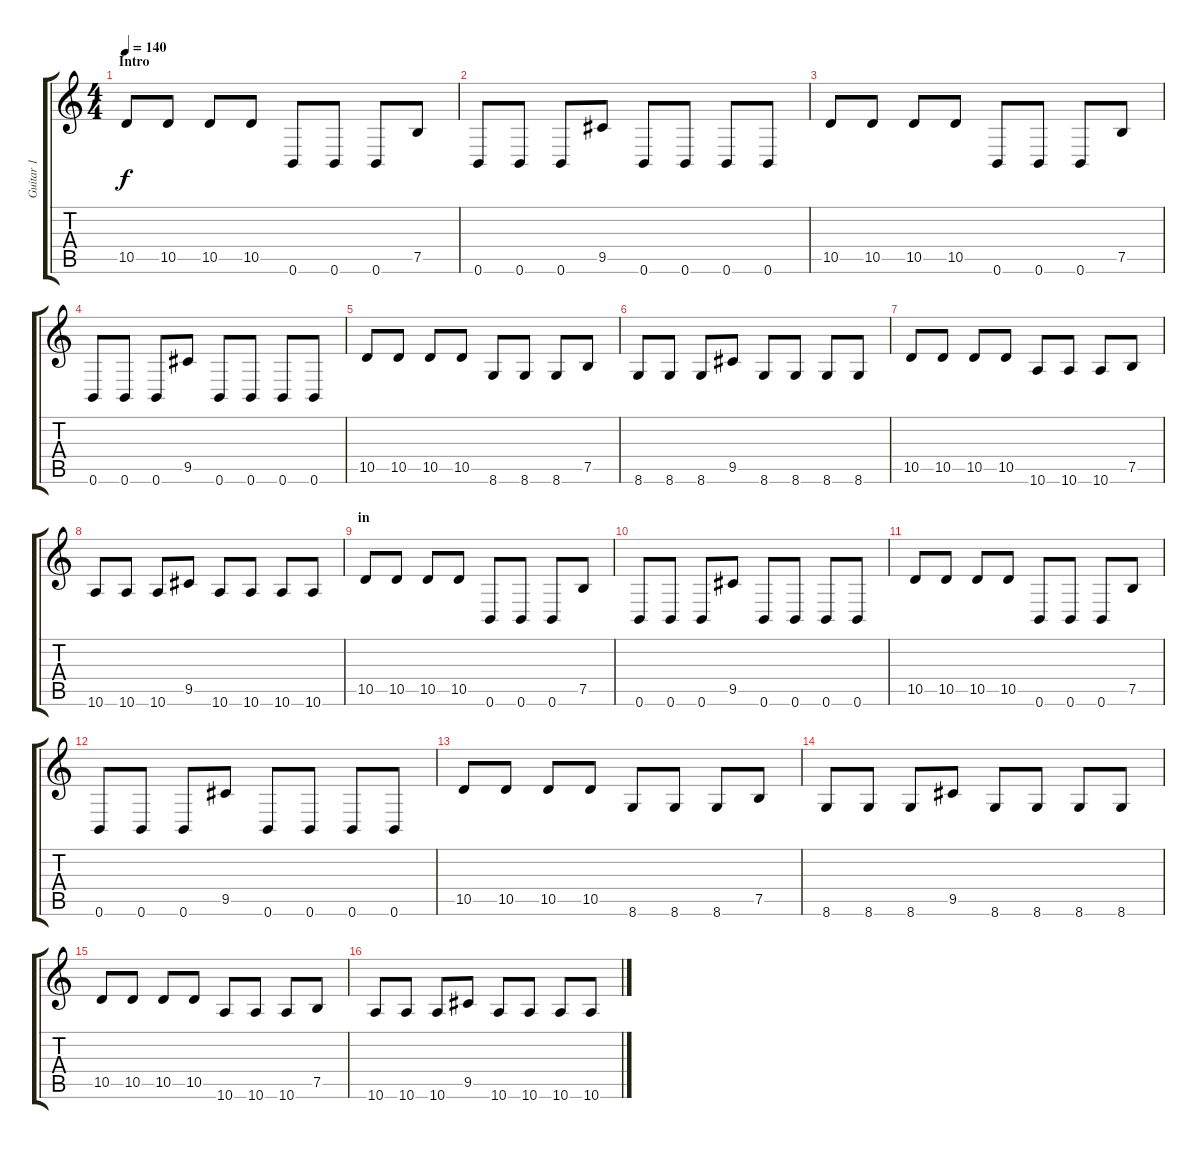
\track ("Guitar 1" "Guitar 1") {instrument distortionguitar}
\staff {score tabs}
\tuning (B3 Gb3 D3 A2 E2 B1) {hide}
\ts (4 4)
\section ("" "Intro")
\tempo 140
\clef g2
\ks c
10.5.8{dy f instrument distortionguitar} 10.5.8 10.5.8 10.5.8 0.6.8 0.6.8 0.6.8 7.5.8 |
0.6.8 0.6.8 0.6.8 9.5.8 0.6.8 0.6.8 0.6.8 0.6.8 |
10.5.8 10.5.8 10.5.8 10.5.8 0.6.8 0.6.8 0.6.8 7.5.8 |
0.6.8 0.6.8 0.6.8 9.5.8 0.6.8 0.6.8 0.6.8 0.6.8 |
10.5.8 10.5.8 10.5.8 10.5.8 8.6.8 8.6.8 8.6.8 7.5.8 |
8.6.8 8.6.8 8.6.8 9.5.8 8.6.8 8.6.8 8.6.8 8.6.8 |
10.5.8 10.5.8 10.5.8 10.5.8 10.6.8 10.6.8 10.6.8 7.5.8 |
10.6.8 10.6.8 10.6.8 9.5.8 10.6.8 10.6.8 10.6.8 10.6.8 |
\section ("" "in")
10.5.8 10.5.8 10.5.8 10.5.8 0.6.8 0.6.8 0.6.8 7.5.8 |
0.6.8 0.6.8 0.6.8 9.5.8 0.6.8 0.6.8 0.6.8 0.6.8 |
10.5.8 10.5.8 10.5.8 10.5.8 0.6.8 0.6.8 0.6.8 7.5.8 |
0.6.8 0.6.8 0.6.8 9.5.8 0.6.8 0.6.8 0.6.8 0.6.8 |
10.5.8 10.5.8 10.5.8 10.5.8 8.6.8 8.6.8 8.6.8 7.5.8 |
8.6.8 8.6.8 8.6.8 9.5.8 8.6.8 8.6.8 8.6.8 8.6.8 |
10.5.8 10.5.8 10.5.8 10.5.8 10.6.8 10.6.8 10.6.8 7.5.8 |
10.6.8 10.6.8 10.6.8 9.5.8 10.6.8 10.6.8 10.6.8 10.6.8
